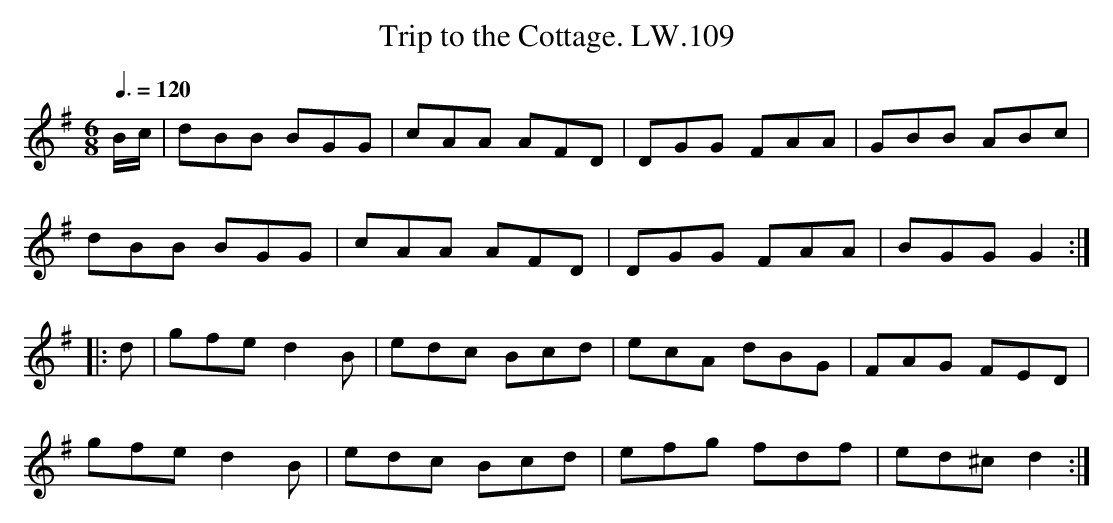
X:1
T:Trip to the Cottage. LW.109
M:6/8
Q:3/8=120
L:1/8
K:G
B/c/ | dBB BGG | cAA AFD | DGG FAA | GBB ABc |
dBB BGG | cAA AFD | DGG FAA | BGG G2 :|
|: d | gfe d2B | edc Bcd | ecA dBG | FAG FED |
gfe d2B | edc Bcd | efg fdf | ed^c d2 :|
